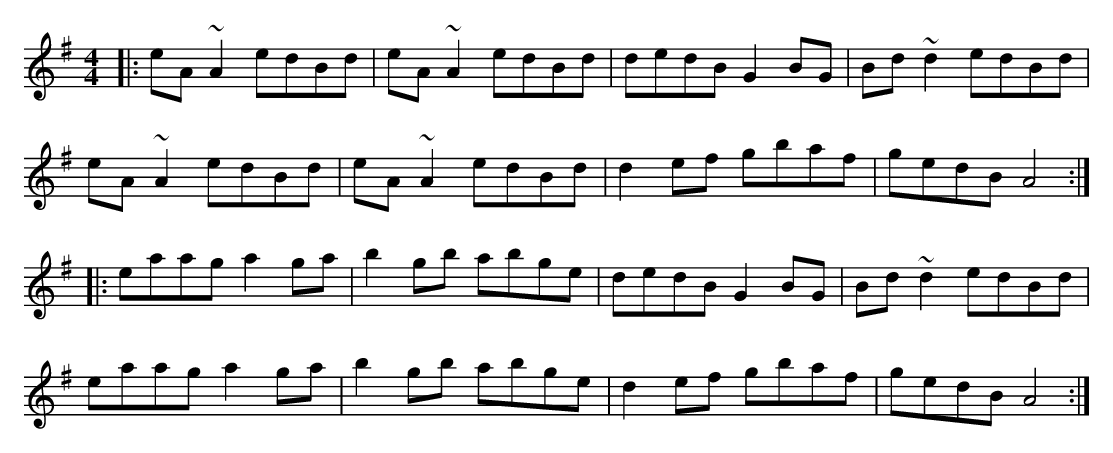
X:1
M:4/4
K:Ador
|:eA~A2 edBd|eA~A2 edBd|dedB G2BG|Bd~d2 edBd|
eA~A2 edBd|eA~A2 edBd|d2ef gbaf|gedB A4:|
|:eaag a2ga|b2gb abge|dedB G2BG|Bd~d2 edBd|
eaag a2ga|b2gb abge|d2ef gbaf|gedB A4:|
